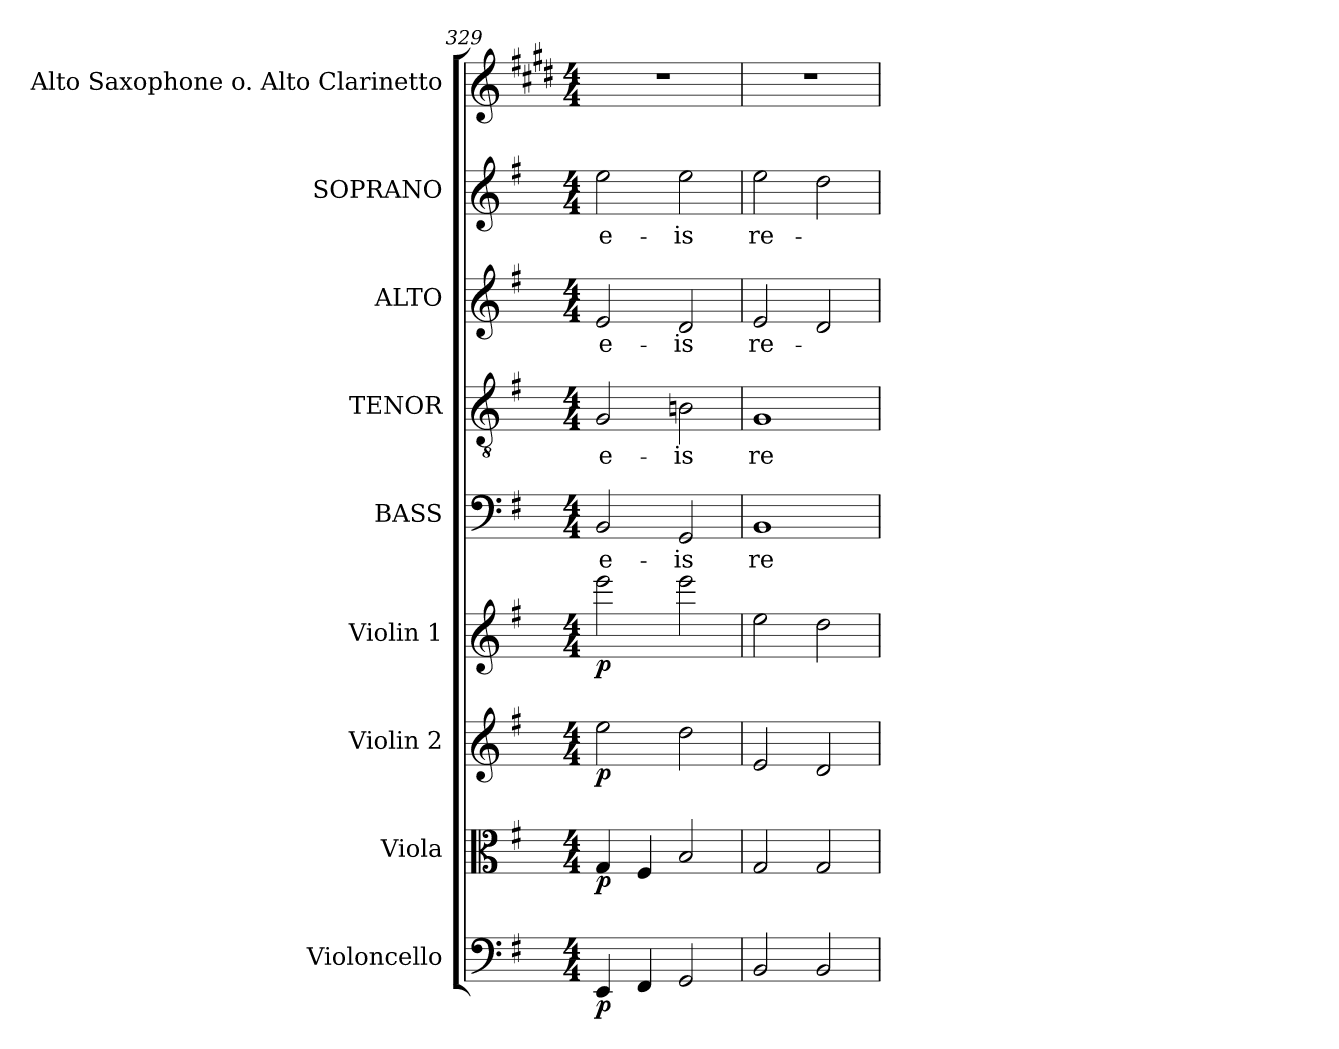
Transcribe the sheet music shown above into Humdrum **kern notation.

**kern	**dynam	**kern	**dynam	**kern	**dynam	**kern	**dynam	**kern	**text	**kern	**text	**kern	**text	**kern	**text	**kern
*part9	*part9	*part8	*part8	*part7	*part7	*part6	*part6	*part5	*part5	*part4	*part4	*part3	*part3	*part2	*part2	*part1
*staff9	*staff9	*staff8	*staff8	*staff7	*staff7	*staff6	*staff6	*staff5	*staff5	*staff4	*staff4	*staff3	*staff3	*staff2	*staff2	*staff1
*I"Violoncello	*	*I"Viola	*	*I"Violin 2	*	*I"Violin 1	*	*I"BASS	*	*I"TENOR	*	*I"ALTO	*	*I"SOPRANO	*	*I"Alto Saxophone o. Alto Clarinetto
*I'Vc.	*	*I'Vla.	*	*I'Vln. 2	*	*I'Vln. 1	*	*I'B.	*	*I'T.	*	*I'A.	*	*I'S.	*	*I'Alto Sax. o. Alto Clar.
*clefF4	*	*clefC3	*	*clefG2	*	*clefG2	*	*clefF4	*	*clefGv2	*	*clefG2	*	*clefG2	*	*clefG2
*	*	*	*	*	*	*	*	*	*	*ITrd7c12	*	*	*	*	*	*ITrd5c9
*k[f#]	*	*k[f#]	*	*k[f#]	*	*k[f#]	*	*k[f#]	*	*k[f#]	*	*k[f#]	*	*k[f#]	*	*k[f#]
*G:	*	*G:	*	*G:	*	*G:	*	*G:	*	*G:	*	*G:	*	*G:	*	*G:
*M4/4	*	*M4/4	*	*M4/4	*	*M4/4	*	*M4/4	*	*M4/4	*	*M4/4	*	*M4/4	*	*M4/4
=329	=329	=329	=329	=329	=329	=329	=329	=329	=329	=329	=329	=329	=329	=329	=329	=329
!	!	!	!	!	!	!	!	!	!LO:LY:b:color=#000000	!	!	!	!	!	!	!
!	!	!	!	!	!	!	!	!	!	!	!LO:LY:b:color=#000000	!	!	!	!	!
!	!	!	!	!	!	!	!	!	!	!	!	!	!LO:LY:b:color=#000000	!	!	!
!	!	!	!	!	!	!	!	!	!	!	!	!	!	!	!LO:LY:b:color=#000000	!
4EEi/	p	4Gi/	p	2eei\	p	2eeei\	p	2BBi/	e-	2GGi/	e-	2ei/	e-	2eei\	e-	1r
4FF#i/	.	4F#i/	.	.	.	.	.	.	.	.	.	.	.	.	.	.
!	!	!	!	!	!	!	!	!	!LO:LY:b:color=#000000	!	!	!	!	!	!	!
!	!	!	!	!	!	!	!	!	!	!	!LO:LY:b:color=#000000	!	!	!	!	!
!	!	!	!	!	!	!	!	!	!	!	!	!	!LO:LY:b:color=#000000	!	!	!
!	!	!	!	!	!	!	!	!	!	!	!	!	!	!	!LO:LY:b:color=#000000	!
2GGi/	.	2Bi/	.	2ddi\	.	2eeei\	.	2GGi/	-is	2BBni\	-is	2di/	-is	2eei\	-is	.
=330	=330	=330	=330	=330	=330	=330	=330	=330	=330	=330	=330	=330	=330	=330	=330	=330
!	!	!	!	!	!	!	!	!	!LO:LY:b:color=#000000	!	!	!	!	!	!	!
!	!	!	!	!	!	!	!	!	!	!	!LO:LY:b:color=#000000	!	!	!	!	!
!	!	!	!	!	!	!	!	!	!	!	!	!	!LO:LY:b:color=#000000	!	!	!
!	!	!	!	!	!	!	!	!	!	!	!	!	!	!	!LO:LY:b:color=#000000	!
2BBi/	.	2Gi/	.	2ei/	.	2eei\	.	1BBi	re-	1GGi	re-	2ei/	re-	2eei\	re-	1r
2BBi/	.	2Gi/	.	2di/	.	2ddi\	.	.	.	.	.	2di/	.	2ddi\	.	.
=	=	=	=	=	=	=	=	=	=	=	=	=	=	=	=	=
*-	*-	*-	*-	*-	*-	*-	*-	*-	*-	*-	*-	*-	*-	*-	*-	*-
